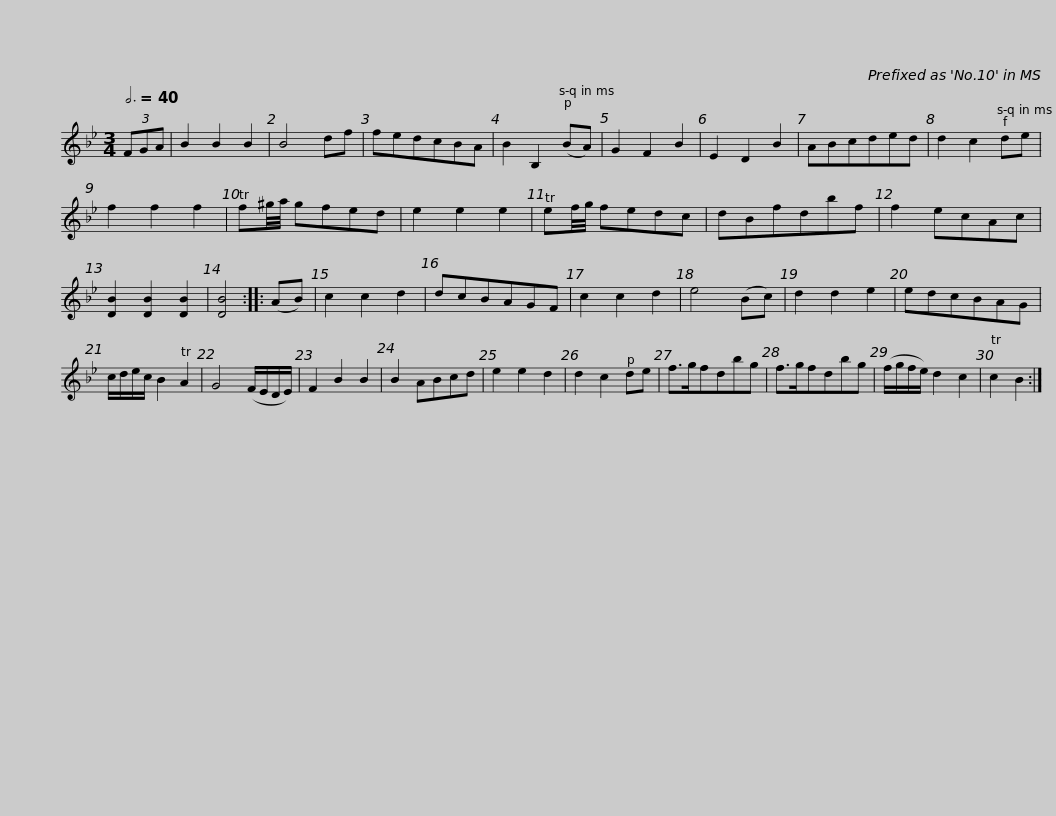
X:1
L:1/8
Q:3/4=40
M:3/4
I:linebreak $
K:Bb
V:1 treble
V:1
 (3FGA | B2 B2 B2 | B4 df | fedcBA | B2 B,2 (BA) | %5
 G2 F2 B2 | E2 D2 B2 | ABcded | d2 c2 de | f2 f2 f2 |$ %10
 f^g/4a/4 gfed | e2 e2 e2 | ef/4g/4 fedc | dBfdbf | f2 ecAc | %15
 [DB]2 [DB]2 [DB]2 | [DB]4 :: (AB) | c2 c2 d2 |$ dcBAGF | %20
 c2 c2 d2 | e4 (Bc) | d2 d2 e2 | edcBAG | c/d/e/c/ B2 A2 | %25
 G4 (F/E/D/E/) | F2 B2 B2 | B2 ABcd | e2 e2 d2 |$ d2 c2 de | %30
 f>gfdbg | f>gfdbg | (f/g/f/e/) d2 c2 | c2 B2 :| %34
